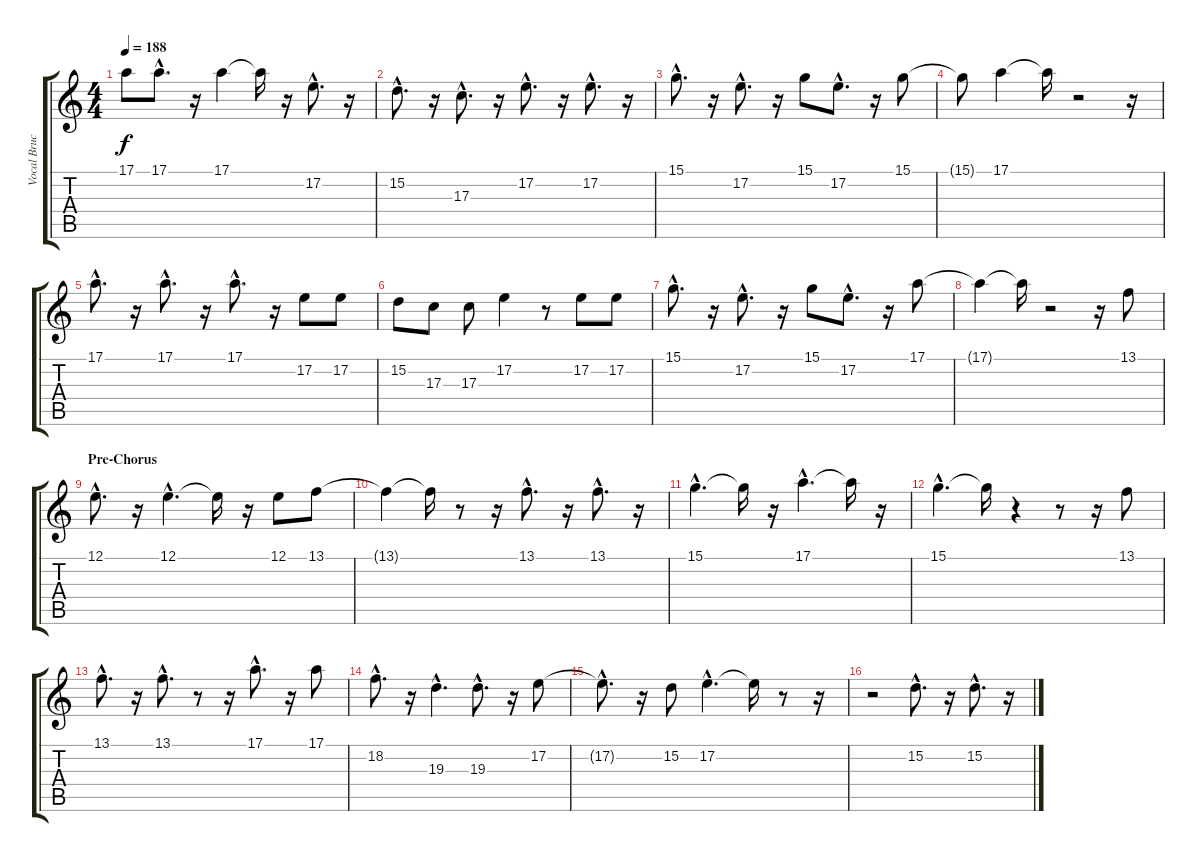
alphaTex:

\track ("Vocal Bruce Dickinson" "Vocal Bruc") {instrument synthvoice}
\staff {score tabs}
\tuning (E4 B3 G3 D3 A2 E2) {hide}
\ts (4 4)
\tempo 188
\clef g2
\ks c
17.1.8{dy f} 17.1{hac}.8{d} r.16 17.1.4 17.1{t}.16 r.16 17.2{hac}.8{d} r.16 |
15.2{hac}.8{d} r.16 17.3{hac}.8{d} r.16 17.2{hac}.8{d} r.16 17.2{hac}.8{d} r.16 |
15.1{hac}.8{d} r.16 17.2{hac}.8{d} r.16 15.1.8 17.2{hac}.8{d} r.16 15.1.8 |
15.1{t}.8 17.1.4 17.1{t}.16 r.2 r.16 |
17.1{hac}.8{d} r.16 17.1{hac}.8{d} r.16 17.1{hac}.8{d} r.16 17.2.8 17.2.8 |
15.2.8 17.3.8 17.3.8 17.2.4 r.8 17.2.8 17.2.8 |
15.1{hac}.8{d} r.16 17.2{hac}.8{d} r.16 15.1.8 17.2{hac}.8{d} r.16 17.1.8 |
17.1{t}.4 17.1{t}.16 r.2 r.16 13.1.8 |
\section ("" "Pre-Chorus")
12.1{hac}.8{d} r.16 12.1{hac}.4{d} 12.1{t}.16 r.16 12.1.8 13.1.8 |
13.1{t}.4 13.1{t}.16 r.8 r.16 13.1{hac}.8{d} r.16 13.1{hac}.8{d} r.16 |
15.1{hac}.4{d} 15.1{t}.16 r.16 17.1{hac}.4{d} 17.1{t}.16 r.16 |
15.1{hac}.4{d} 15.1{t}.16 r.4 r.8 r.16 13.1.8 |
13.1{hac}.8{d} r.16 13.1{hac}.8{d} r.8 r.16 17.1{hac}.8{d} r.16 17.1.8 |
18.2{hac}.8{d} r.16 19.3{hac}.4{d} 19.3{hac}.8{d} r.16 17.2.8 |
17.2{hac t}.8{d} r.16 15.2.8 17.2{hac}.4{d} 17.2{t}.16 r.8 r.16 |
r.2 15.2{hac}.8{d} r.16 15.2{hac}.8{d} r.16
